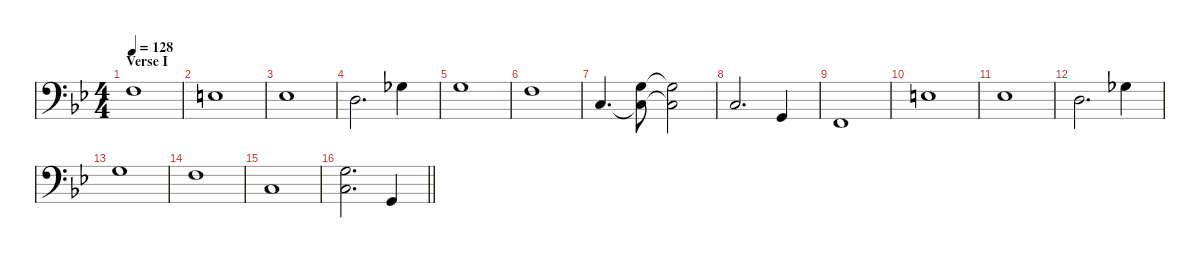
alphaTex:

\defaultSystemsLayout 4
\hideDynamics
\bracketExtendMode groupsimilarinstruments
\singleTrackTrackNamePolicy hidden
\multiTrackTrackNamePolicy hidden
\firstSystemTrackNameMode fullname
\firstSystemTrackNameOrientation horizontal
\otherSystemsTrackNameOrientation horizontal
\extendBarLines
\track ("Piano LH" "pno.") {defaultSystemsLayout 4 solo instrument acousticgrandpiano}
\staff {score}
\tuning (E4 B3 G3 D3 A2 E2 B1)
\ts (4 4)
\beaming (8 4 4)
\section ("" "Verse I")
\tempo 128
\clef f4
\ks bb
3.4{acc forcenatural}.1{dy mf instrument acousticgrandpiano beam Down} |
2.4{acc forcenatural}.1{beam Down} |
1.4{acc b}.1{beam Down} |
0.4{acc forcenatural}.2{d beam Down} 4.4{acc b}.4{beam Down} |
0.3{acc forcenatural}.1{beam Down} |
3.4{acc forcenatural}.1{beam Down} |
3.5{acc forcenatural}.4{d beam Up} (3.5{t acc forcenatural} 0.3{acc forcenatural}).8{beam Down} (3.5{t acc forcenatural} 0.3{t acc forcenatural}).2{beam Down} |
3.5{acc forcenatural}.2{d beam Up} 3.6{acc forcenatural}.4{beam Up} |
1.6{acc forcenatural}.1{beam Up} |
2.4{acc forcenatural}.1{beam Down} |
1.4{acc b}.1{beam Down} |
0.4{acc forcenatural}.2{d beam Down} 4.4{acc b}.4{beam Down} |
0.3{acc forcenatural}.1{beam Down} |
3.4{acc forcenatural}.1{beam Down} |
3.5{acc forcenatural}.1{beam Up} |
\barLineRight lightlight
(3.5{acc forcenatural} 0.3{acc forcenatural}).2{d beam Down} 3.6{acc forcenatural}.4{beam Up}
